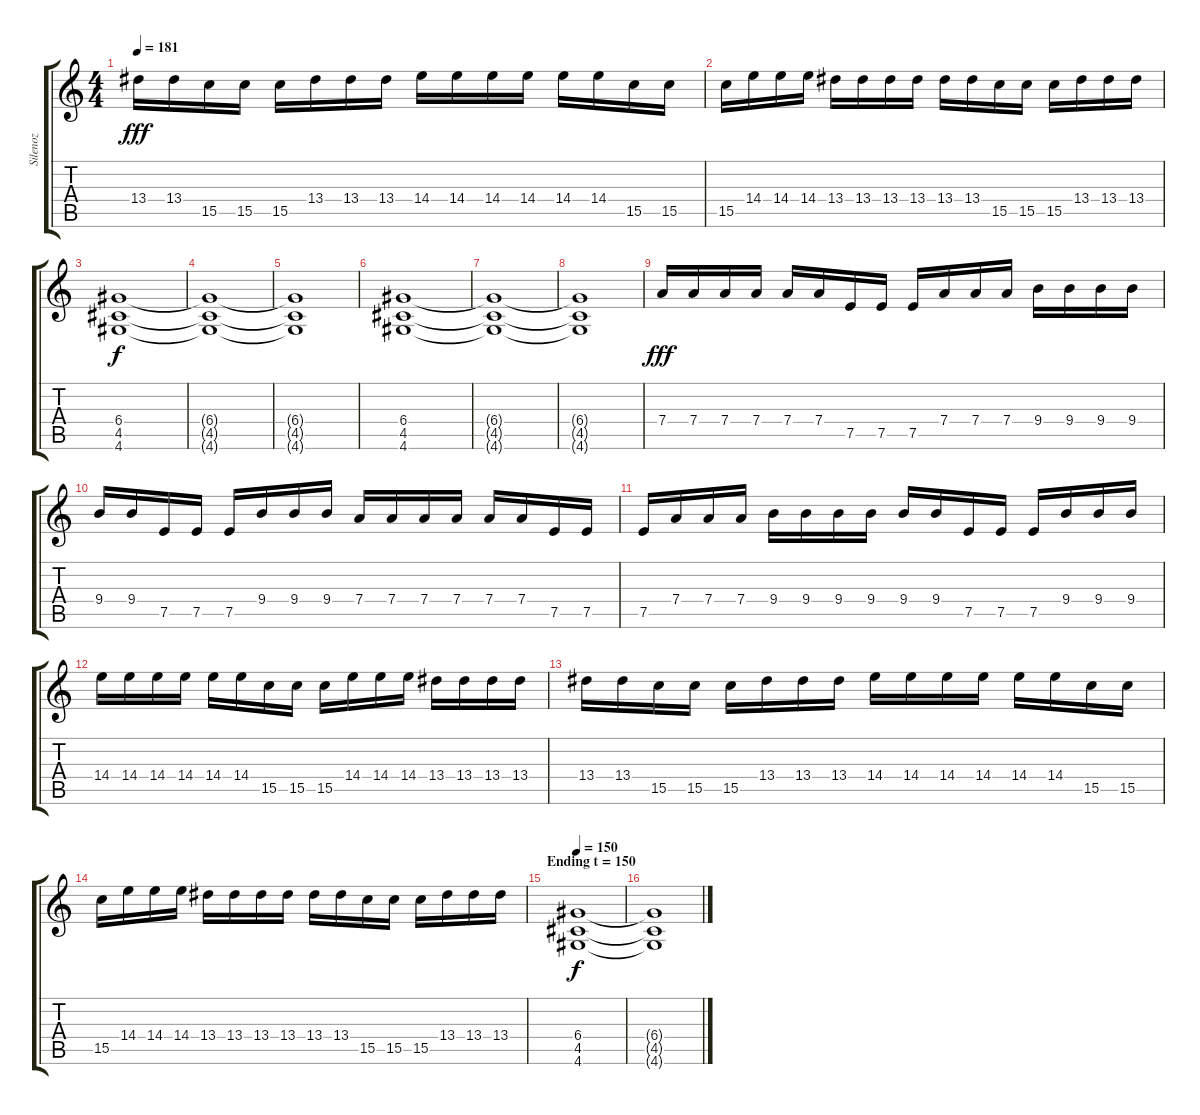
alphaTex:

\track ("Silenoz" "Silenoz") {instrument distortionguitar}
\staff {score tabs}
\tuning (E4 B3 G3 D3 A2 E2) {hide}
\ts (4 4)
\tempo 181
\clef g2
\ks c
13.4.16{dy fff} 13.4.16 15.5.16 15.5.16 15.5.16 13.4.16 13.4.16 13.4.16 14.4.16 14.4.16 14.4.16 14.4.16 14.4.16 14.4.16 15.5.16 15.5.16 |
15.5.16 14.4.16 14.4.16 14.4.16 13.4.16 13.4.16 13.4.16 13.4.16 13.4.16 13.4.16 15.5.16 15.5.16 15.5.16 13.4.16 13.4.16 13.4.16 |
(6.4 4.5 4.6).1{dy f} |
(6.4{t} 4.5{t} 4.6{t}).1 |
(6.4{t} 4.5{t} 4.6{t}).1 |
(6.4 4.5 4.6).1 |
(6.4{t} 4.5{t} 4.6{t}).1 |
(6.4{t} 4.5{t} 4.6{t}).1 |
7.4.16{dy fff} 7.4.16 7.4.16 7.4.16 7.4.16 7.4.16 7.5.16 7.5.16 7.5.16 7.4.16 7.4.16 7.4.16 9.4.16 9.4.16 9.4.16 9.4.16 |
9.4.16 9.4.16 7.5.16 7.5.16 7.5.16 9.4.16 9.4.16 9.4.16 7.4.16 7.4.16 7.4.16 7.4.16 7.4.16 7.4.16 7.5.16 7.5.16 |
7.5.16 7.4.16 7.4.16 7.4.16 9.4.16 9.4.16 9.4.16 9.4.16 9.4.16 9.4.16 7.5.16 7.5.16 7.5.16 9.4.16 9.4.16 9.4.16 |
14.4.16 14.4.16 14.4.16 14.4.16 14.4.16 14.4.16 15.5.16 15.5.16 15.5.16 14.4.16 14.4.16 14.4.16 13.4.16 13.4.16 13.4.16 13.4.16 |
13.4.16 13.4.16 15.5.16 15.5.16 15.5.16 13.4.16 13.4.16 13.4.16 14.4.16 14.4.16 14.4.16 14.4.16 14.4.16 14.4.16 15.5.16 15.5.16 |
15.5.16 14.4.16 14.4.16 14.4.16 13.4.16 13.4.16 13.4.16 13.4.16 13.4.16 13.4.16 15.5.16 15.5.16 15.5.16 13.4.16 13.4.16 13.4.16 |
\section ("" "Ending t = 150")
\tempo 150
(6.4 4.5 4.6).1{dy f} |
(6.4{t} 4.5{t} 4.6{t}).1
